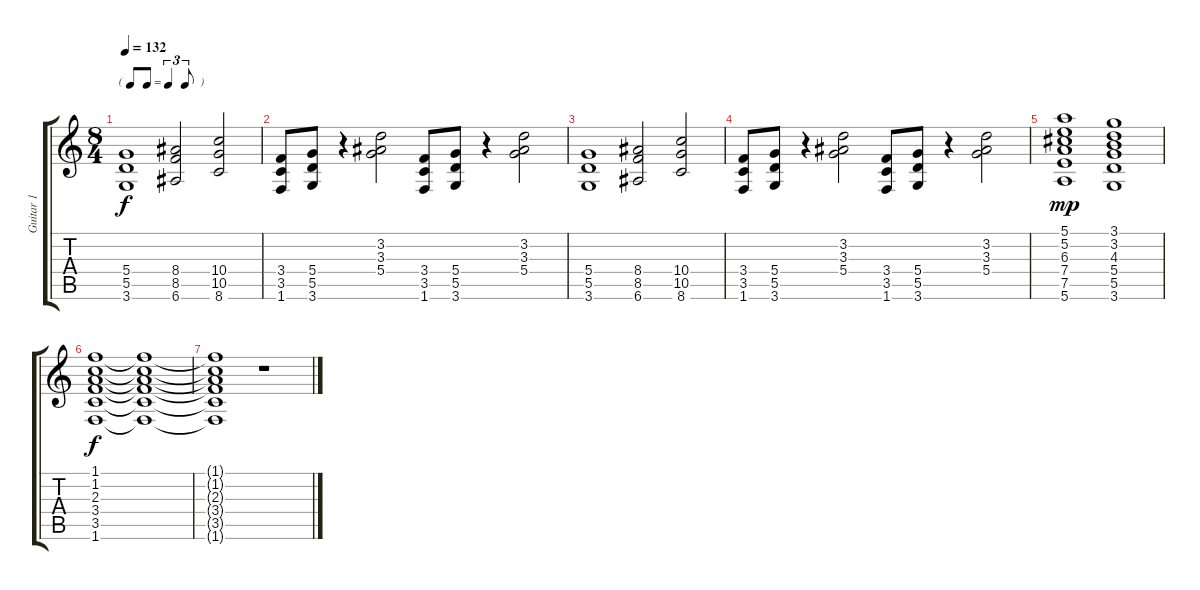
\track ("Guitar 1" "Guitar 1") {instrument distortionguitar}
\staff {score tabs}
\tuning (E4 B3 G3 D3 A2 E2) {hide}
\ts (8 4)
\tf triplet8th
\tempo 132
\clef g2
\ks c
(5.4 5.5 3.6).1{dy f} (8.4 8.5 6.6).2 (10.4 10.5 8.6).2 |
(3.4 3.5 1.6).8 (5.4 5.5 3.6).8 r.4 (3.2 3.3 5.4).2 (3.4 3.5 1.6).8 (5.4 5.5 3.6).8 r.4 (3.2 3.3 5.4).2 |
(5.4 5.5 3.6).1 (8.4 8.5 6.6).2 (10.4 10.5 8.6).2 |
(3.4 3.5 1.6).8 (5.4 5.5 3.6).8 r.4 (3.2 3.3 5.4).2 (3.4 3.5 1.6).8 (5.4 5.5 3.6).8 r.4 (3.2 3.3 5.4).2 |
(5.1 5.2 6.3 7.4 7.5 5.6).1{dy mp} (3.1 3.2 4.3 5.4 5.5 3.6).1 |
(1.1 1.2 2.3 3.4 3.5 1.6).1{dy f} (1.1{t} 1.2{t} 2.3{t} 3.4{t} 3.5{t} 1.6{t}).1 |
(1.1{t} 1.2{t} 2.3{t} 3.4{t} 3.5{t} 1.6{t}).1 r.1
